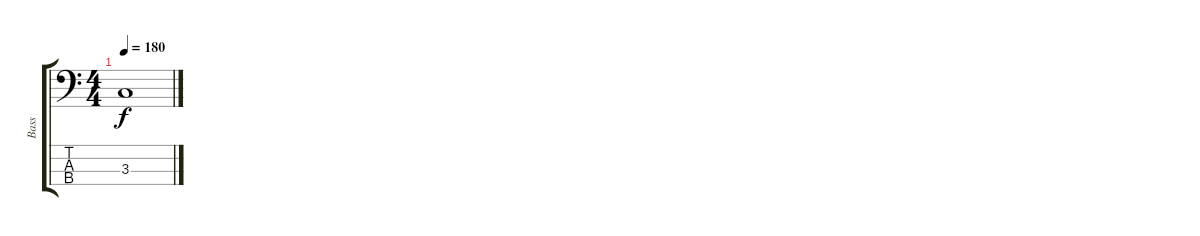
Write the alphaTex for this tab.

\track ("Bass" "Bass") {instrument electricbassfinger}
\staff {score tabs}
\tuning (G2 D2 A1 D1) {hide}
\ts (4 4)
\tempo 180
\clef f4
\ks c
3.3{t}.1{dy f}
